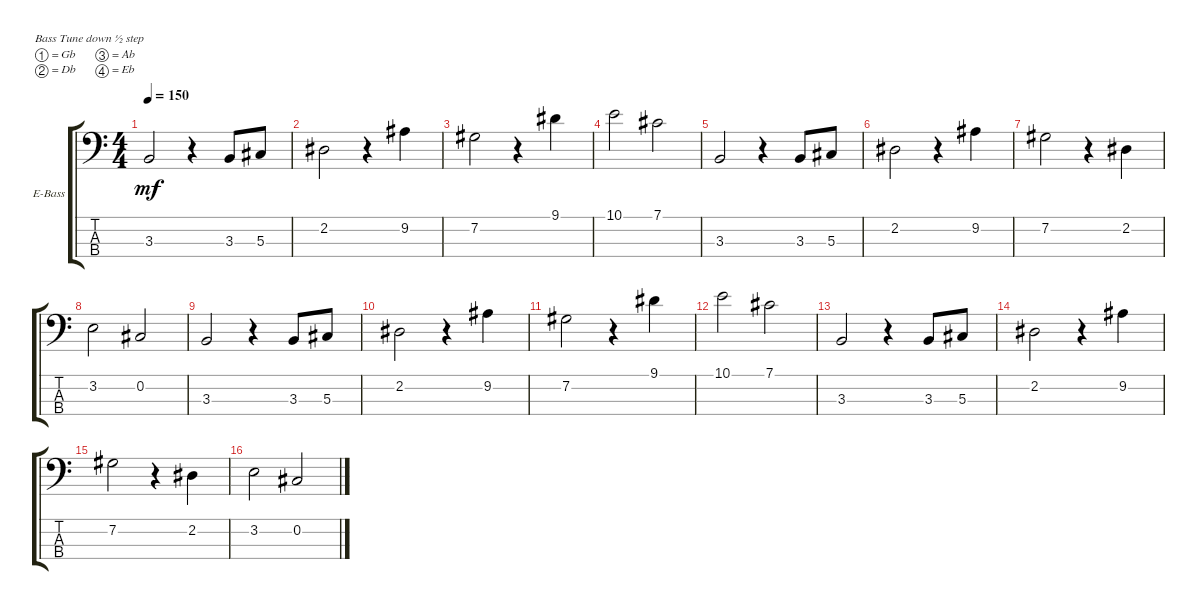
\defaultSystemsLayout 4
\bracketExtendMode groupsimilarinstruments
\firstSystemTrackNameOrientation horizontal
\otherSystemsTrackNameOrientation horizontal
\track ("Electric Bass" "E-Bass") {instrument electricbassfinger}
\staff {score tabs}
\tuning (Gb2 Db2 Ab1 Eb1)
\ts (4 4)
\tempo 150
\clef f4
\ks c
3.3.2{dy mf} r.4 3.3.8 5.3.8 |
2.2.2 r.4 9.2.4 |
7.2.2 r.4 9.1.4 |
10.1.2 7.1.2 |
3.3.2 r.4 3.3.8 5.3.8 |
2.2.2 r.4 9.2.4 |
7.2.2 r.4 2.2.4 |
3.2.2 0.2.2 |
3.3.2 r.4 3.3.8 5.3.8 |
2.2.2 r.4 9.2.4 |
7.2.2 r.4 9.1.4 |
10.1.2 7.1.2 |
3.3.2 r.4 3.3.8 5.3.8 |
2.2.2 r.4 9.2.4 |
7.2.2 r.4 2.2.4 |
3.2.2 0.2.2
